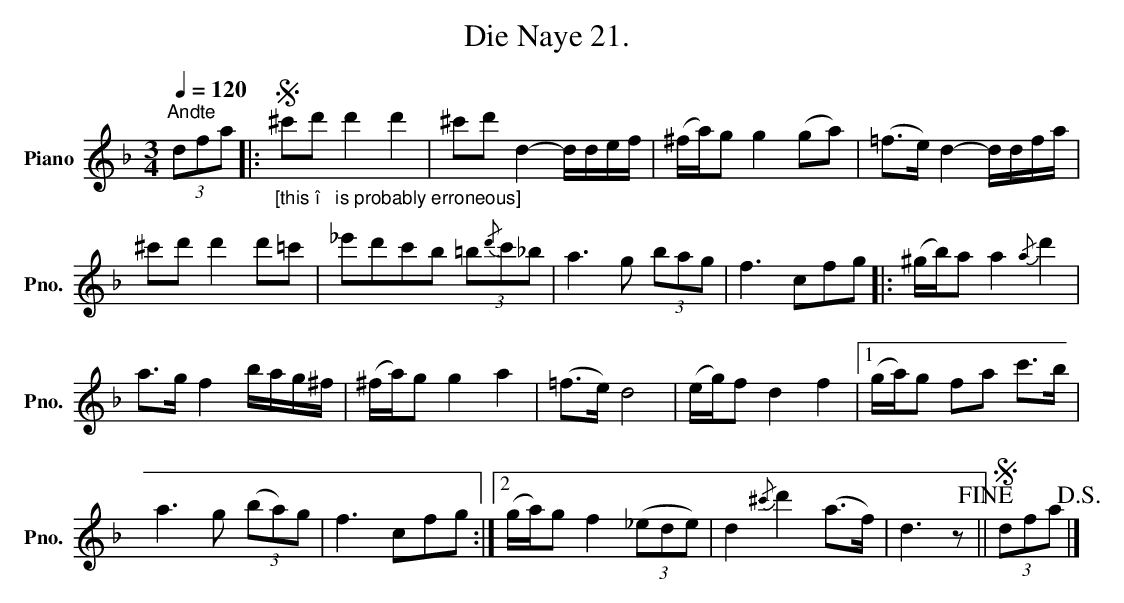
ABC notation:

X:1
T:Die Naye 21.
L:1/8
Q:1/4=120
M:3/4
K:Dmin
V:1 treble nm="Piano" snm="Pno."
V:1
"^Andte" (3dfa |:S"_[this î is probably erroneous]" ^c'd' d'2 d'2 | ^c'd' d2- d/d/e/f/ | %3
 (^f/a/)g g2 (ga) | (=f>e) d2- d/d/f/a/ |$ ^c'd' d'2 d'=c' | _e'd'c'b (3=b{/d'}c'_b | a3 g (3bag | %8
 f3 cfg |: (^g/b/)a a2{/a} d'2 |$ a>g f2 b/a/g/^f/ | (^f/a/)g g2 a2 | (=f>e) d4 | (e/g/)f d2 f2 |1 %14
 (g/a/)g fa c'>b |$ a3 g (3(ba)g | f3 cfg :|2 (g/a/)g f2 (3(_ede) | d2{/^c'} d'2 (a>f) | %19
 d3 z!fine! ||S (3dfa!D.S.! |] %21
